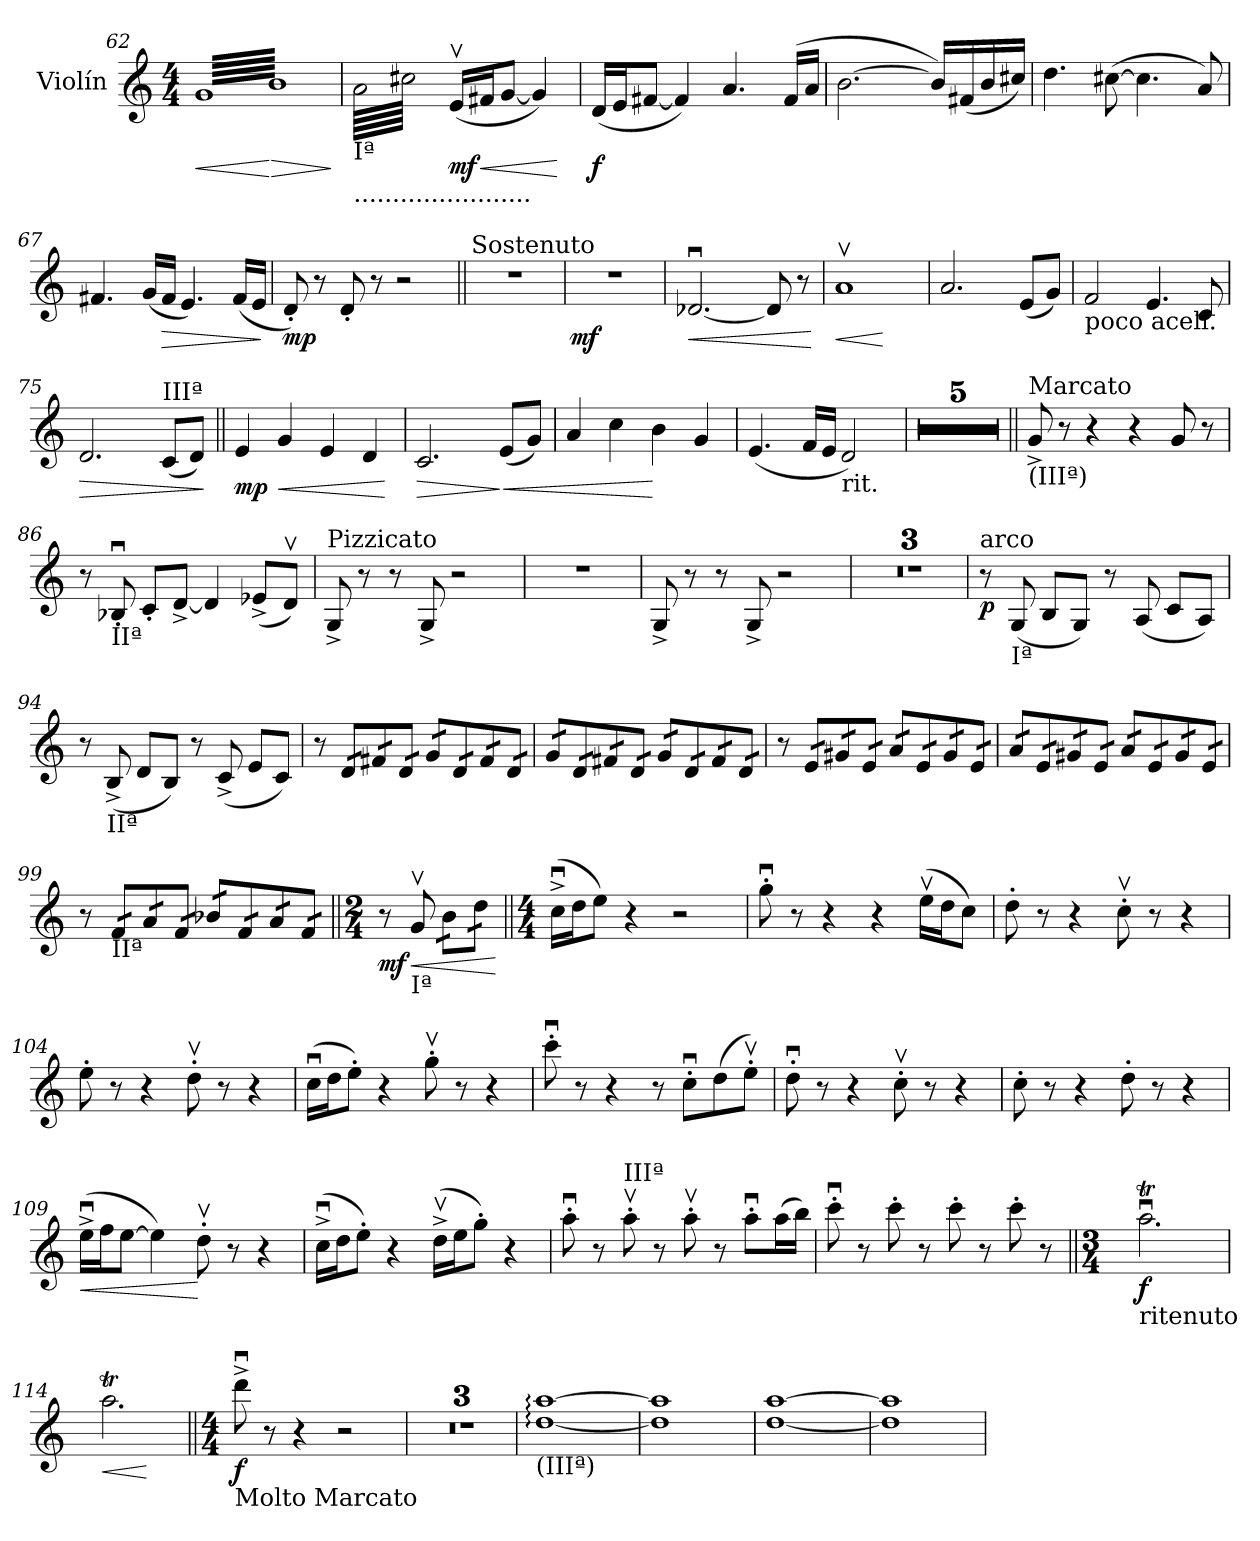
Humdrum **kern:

**kern	**dynam
*part1	*part1
*staff1	*staff1
*I"Violín	*
*I'Vln.	*
*clefG2	*
*k[]	*
*M4/4	*
=62	=62
!	!LO:HP:b
*tremolo	*
64gLLLL	<
64b	.
64g	.
64b	.
64g	.
64b	.
64g	.
64b	.
64g	.
64b	.
64g	.
64b	.
64g	.
64b	.
64g	.
64b	.
64g	.
64b	.
64g	.
64b	.
64g	.
64b	.
64g	.
64b	.
64g	.
64b	.
64g	.
64b	.
64g	.
64b	.
64g	.
64b	.
!	!LO:HP:n=1:b
64g	[ >
64b	.
64g	.
64b	.
64g	.
64b	.
64g	.
64b	.
64g	.
64b	.
64g	.
64b	.
64g	.
64b	.
64g	.
64b	.
64g	.
64b	.
64g	.
64b	.
64g	.
64b	.
64g	.
64b	.
64g	.
64b	.
64g	.
64b	.
64g	.
64b	.
64g	.
64bJJJJ	.
.	]
!!LO:LB:g=z
=63	=63
!LO:TX:b:t=Iª	!
!LO:TX:b:t=.......................	!
64a\LLLL	.
64cc#X\	.
64a\	.
64cc#X\	.
64a\	.
64cc#X\	.
64a\	.
64cc#X\	.
64a\	.
64cc#X\	.
64a\	.
64cc#X\	.
64a\	.
64cc#X\	.
64a\	.
64cc#X\	.
64a\	.
64cc#X\	.
64a\	.
64cc#X\	.
64a\	.
64cc#X\	.
64a\	.
64cc#X\	.
64a\	.
64cc#X\	.
64a\	.
64cc#X\	.
64a\	.
64cc#X\	.
64a\	.
64cc#X\JJJJ	.
*Xtremolo	*
!	!LO:DY:b
(16ev/LL	mf
.	.
.	.
.	.
!	!LO:HP:b
16f#X/J	<
.	.
.	.
.	.
[8g/J	.
.	.
.	.
.	.
.	.
.	.
.	.
.	.
4g/])	.
.	[
=64	=64
!	!LO:DY:b
(16d/LL	f
16e/J	.
[8f#X/J	.
4f#/])	.
4.a/	.
(16f#/LL	.
16a/JJ	.
=65	=65
[2.b\	.
16b/LL])	.
(16f#X/	.
16b/	.
16cc#X/JJ)	.
=66	=66
4.dd\	.
([8cc#X\	.
4.cc#\]	.
8a/)	.
=67	=67
4.f#X/	.
(16g/LL	.
!	!LO:HP:b
16f#/JJ	>
4.e/)	.
(16f#/LL	.
16e/JJ	.
.	]
=68	=68
!	!LO:DY:b
8d'/)	mp
8r	.
8d'/	.
8r	.
2r	.
!!LO:PB:g=z
=69||	=69||
*MM72	*
!LO:TX:a:t=Sostenuto	!
1r	.
=70	=70
!	!LO:DY:b
1r	mf
=71	=71
!	!LO:HP:b
[2.d-Xu/	<
8d-/]	.
8r	.
.	[
=72	=72
!	!LO:HP:b
1av	<
.	[
=73	=73
2.a/	.
(8e/L	.
8g/J)	.
=74	=74
!LO:TX:b:t=poco acell.	!
2f/	.
4.e/	.
8c/	.
=75	=75
!	!LO:HP:b
2.d/	>
!LO:TX:a:t=IIIª	!
(8c/L	.
8d/J)	.
.	]
=76||	=76||
*MM76	*
!	!LO:DY:b
4e/	mp
!	!LO:HP:b
4g/	<
4e/	.
4d/	.
.	[
=77	=77
!	!LO:HP:b
2.c/	>
!	!LO:HP:n=1:b
(8e/L	] <
8g/J)	.
=78	=78
4a/	.
4cc\	.
4b\	[
4g/	.
!!LO:LB:g=z
=79	=79
(4.e/	.
16f/LL	.
16e/JJ	.
!LO:TX:b:t=rit.	!
2d/)	.
=80	=80
1r	.
=81	=81
1r	.
=82	=82
1r	.
=83	=83
1r	.
=84	=84
1r	.
=85||	=85||
!LO:TX:a:t=Marcato	!
!LO:TX:b:t=(IIIª)	!
8g^/	.
8r	.
4r	.
4r	.
8g/	.
8r	.
=86	=86
8r	.
!LO:TX:b:t=IIª	!
8B-Xu'/	.
8c'/L	.
[8d^/J	.
4d/]	.
(8e-X^/L	.
8dv/J)	.
=87	=87
!LO:TX:a:t=Pizzicato	!
8G^/	.
8r	.
8r	.
8G^/	.
2r	.
=88	=88
1r	.
=89	=89
8G^/	.
8r	.
8r	.
8G^/	.
2r	.
=90	=90
1r	.
=91	=91
1r	.
=92	=92
1r	.
=93	=93
!LO:TX:a:t=arco	!
!	!LO:DY:b
8r	p
!LO:TX:b:t=Iª	!
(8G/	.
8B/L	.
8G/J)	.
8r	.
(8A/	.
8c/L	.
8A/J)	.
=94	=94
8r	.
!LO:TX:b:t=IIª	!
(8B^/	.
8d/L	.
8B/J)	.
8r	.
(8c^/	.
8e/L	.
8c/J)	.
=95	=95
8r	.
!LO:TX:b:t=Iª	!
*tremolo	*
16d/LL	.
16d/	.
16f#X/	.
16f#X/	.
16d/	.
16d/JJ	.
16g/LL	.
16g/	.
16d/	.
16d/	.
16f#/	.
16f#/	.
16d/	.
16d/JJ	.
=96	=96
16g/LL	.
16g/	.
16d/	.
16d/	.
16f#X/	.
16f#X/	.
16d/	.
16d/JJ	.
16g/LL	.
16g/	.
16d/	.
16d/	.
16f#/	.
16f#/	.
16d/	.
16d/JJ	.
!!LO:LB:g=z
=97	=97
8r	.
16e/LL	.
16e/	.
16g#X/	.
16g#X/	.
16e/	.
16e/JJ	.
16a/LL	.
16a/	.
16e/	.
16e/	.
16g#/	.
16g#/	.
16e/	.
16e/JJ	.
=98	=98
16a/LL	.
16a/	.
16e/	.
16e/	.
16g#X/	.
16g#X/	.
16e/	.
16e/JJ	.
16a/LL	.
16a/	.
16e/	.
16e/	.
16g#/	.
16g#/	.
16e/	.
16e/JJ	.
=99	=99
8r	.
!LO:TX:b:t=IIª	!
16f/LL	.
16f/	.
16a/	.
16a/	.
16f/	.
16f/JJ	.
16b-X/LL	.
16b-X/	.
16f/	.
16f/	.
16a/	.
16a/	.
16f/	.
16f/JJ	.
*Xtremolo	*
=100||	=100||
*M2/4	*
!	!LO:DY:b
8r	mf
!LO:TX:b:t=Iª	!
!	!LO:HP:b
8gv/	<
*tremolo	*
16b\LL	.
16b\	.
16dd\	.
16dd\JJ	.
*Xtremolo	*
.	[
=101||	=101||
*M4/4	*
(16ccu^\LL	.
16dd\J	.
8ee\J)	.
4r	.
2r	.
!!LO:LB:g=z
=102	=102
8ggu'\	.
8r	.
4r	.
4r	.
(16eev\LL	.
16dd\J	.
8cc\J)	.
=103	=103
8dd'\	.
8r	.
4r	.
8ccv'\	.
8r	.
4r	.
=104	=104
8ee'\	.
8r	.
4r	.
8ddv'\	.
8r	.
4r	.
=105	=105
(16ccu\LL	.
16dd\J	.
8ee'\J)	.
4r	.
8ggv'\	.
8r	.
4r	.
=106	=106
8cccu'\	.
8r	.
4r	.
8r	.
8ccu'\L	.
(8dd\	.
8eev'\J)	.
=107	=107
8ddu'\	.
8r	.
4r	.
8ccv'\	.
8r	.
4r	.
=108	=108
8cc'\	.
8r	.
4r	.
8dd'\	.
8r	.
4r	.
!!LO:LB:g=z
=109	=109
!	!LO:HP:b
(16eeu^\LL	<
16ff\J	.
[8ee\J	.
4ee\])	.
8ddv'\	[
8r	.
4r	.
=110	=110
(16ccu^\LL	.
16dd\J	.
8ee'\J)	.
4r	.
(16ddv^\LL	.
16ee\J	.
8gg'\J)	.
4r	.
=111	=111
8aau'\	.
8r	.
!LO:TX:a:t=IIIª	!
8aav'\	.
8r	.
8aav'\	.
8r	.
8aau'\L	.
(16aa\L	.
16bb\JJ)	.
=112	=112
8cccu'\	.
8r	.
8ccc'\	.
8r	.
8ccc'\	.
8r	.
8ccc'\	.
8r	.
=113||	=113||
*M3/4	*
*^	*
!LO:TX:b:t=ritenuto	!	!
!	!	!LO:DY:b
2.aaTu\	2.bb-X\yy	f
=114	=114	=114
!	!	!LO:HP:b
2.aaT\	2.bb-X\yy	<
*v	*v	*
.	[
!!LO:LB:g=z
=115||	=115||
*M4/4	*
*MM152	*
!LO:TX:b:t=Molto Marcato	!
!	!LO:DY:b
8dddu^\	f
8r	.
4r	.
2r	.
=116	=116
1r	.
=117	=117
1r	.
=118	=118
1r	.
=119	=119
!LO:TX:b:t=(IIIª)	!
[1dd: [1aa:	.
=120	=120
1dd] 1aa]	.
=121	=121
[1dd [1aa	.
=122	=122
1dd] 1aa]	.
=	=
*-	*-
